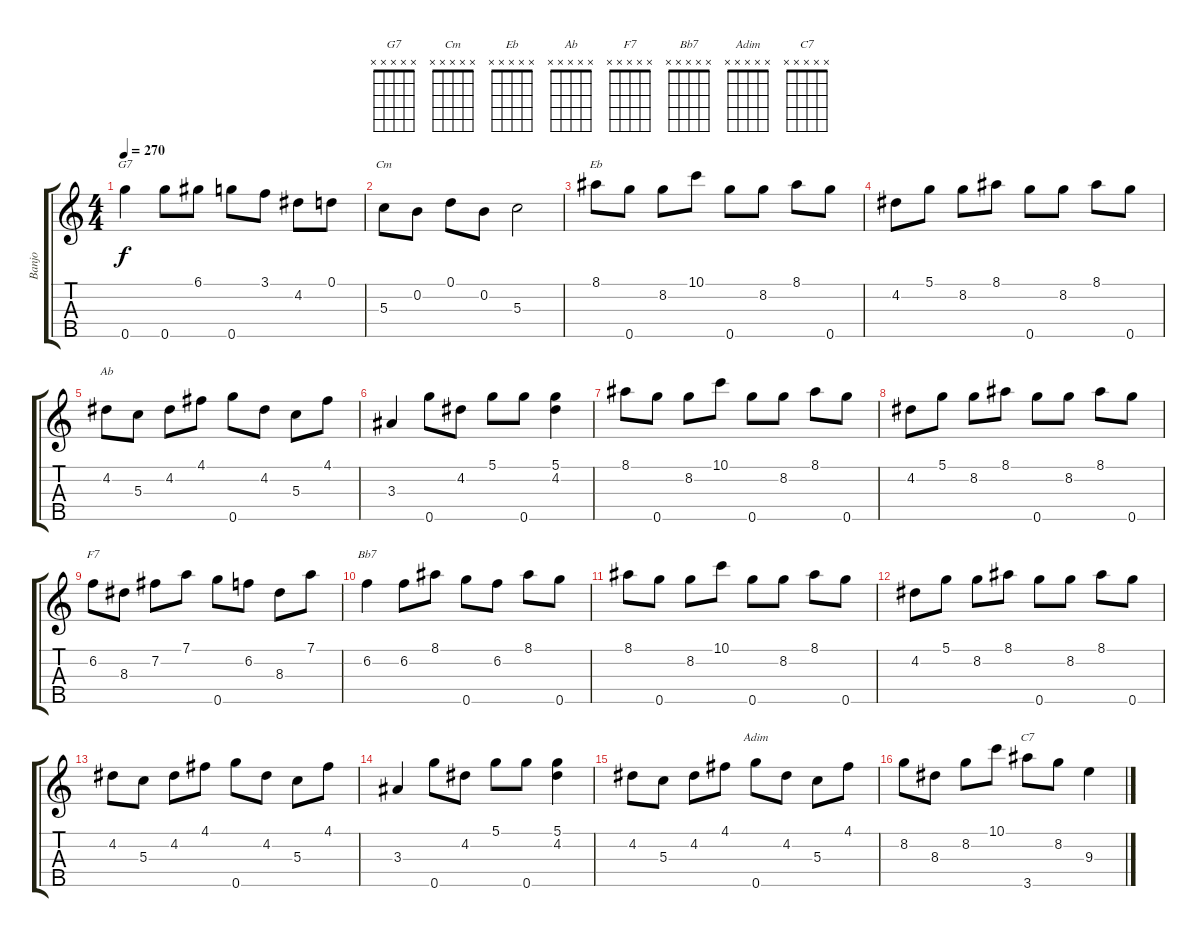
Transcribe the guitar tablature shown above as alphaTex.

\track ("Banjo" "Banjo") {instrument banjo}
\staff {score tabs}
\tuning (D4 B3 G3 D3 G4) {hide}
\displaytranspose 12
\chord ("G7" x x x x x) {firstfret 0}
\chord ("Cm" x x x x x) {firstfret 0}
\chord ("Eb" x x x x x) {firstfret 0}
\chord ("Ab" x x x x x) {firstfret 0}
\chord ("F7" x x x x x) {firstfret 0}
\chord ("Bb7" x x x x x) {firstfret 0}
\chord ("Adim" x x x x x) {firstfret 0}
\chord ("C7" x x x x x) {firstfret 0}
\ts (4 4)
\tempo 270
\clef g2
\ks c
0.5.4{ch "G7" dy f} 0.5.8 6.1.8 0.5.8 3.1.8 4.2.8 0.1.8 |
5.3.8{ch "Cm"} 0.2.8 0.1.8 0.2.8 5.3.2 |
8.1.8{ch "Eb"} 0.5.8 8.2.8 10.1.8 0.5.8 8.2.8 8.1.8 0.5.8 |
4.2.8 5.1.8 8.2.8 8.1.8 0.5.8 8.2.8 8.1.8 0.5.8 |
4.2.8{ch "Ab"} 5.3.8 4.2.8 4.1.8 0.5.8 4.2.8 5.3.8 4.1.8 |
3.3.4 0.5.8 4.2.8 5.1.8 0.5.8 (5.1 4.2).4 |
8.1.8 0.5.8 8.2.8 10.1.8 0.5.8 8.2.8 8.1.8 0.5.8 |
4.2.8 5.1.8 8.2.8 8.1.8 0.5.8 8.2.8 8.1.8 0.5.8 |
6.2.8{ch "F7"} 8.3.8 7.2.8 7.1.8 0.5.8 6.2.8 8.3.8 7.1.8 |
6.2.4{ch "Bb7"} 6.2.8 8.1.8 0.5.8 6.2.8 8.1.8 0.5.8 |
8.1.8 0.5.8 8.2.8 10.1.8 0.5.8 8.2.8 8.1.8 0.5.8 |
4.2.8 5.1.8 8.2.8 8.1.8 0.5.8 8.2.8 8.1.8 0.5.8 |
4.2.8 5.3.8 4.2.8 4.1.8 0.5.8 4.2.8 5.3.8 4.1.8 |
3.3.4 0.5.8 4.2.8 5.1.8 0.5.8 (5.1 4.2).4 |
4.2.8 5.3.8 4.2.8 4.1.8 0.5.8{ch "Adim"} 4.2.8 5.3.8 4.1.8 |
8.2.8 8.3.8 8.2.8 10.1.8 3.5.8{ch "C7"} 8.2.8 9.3.4
